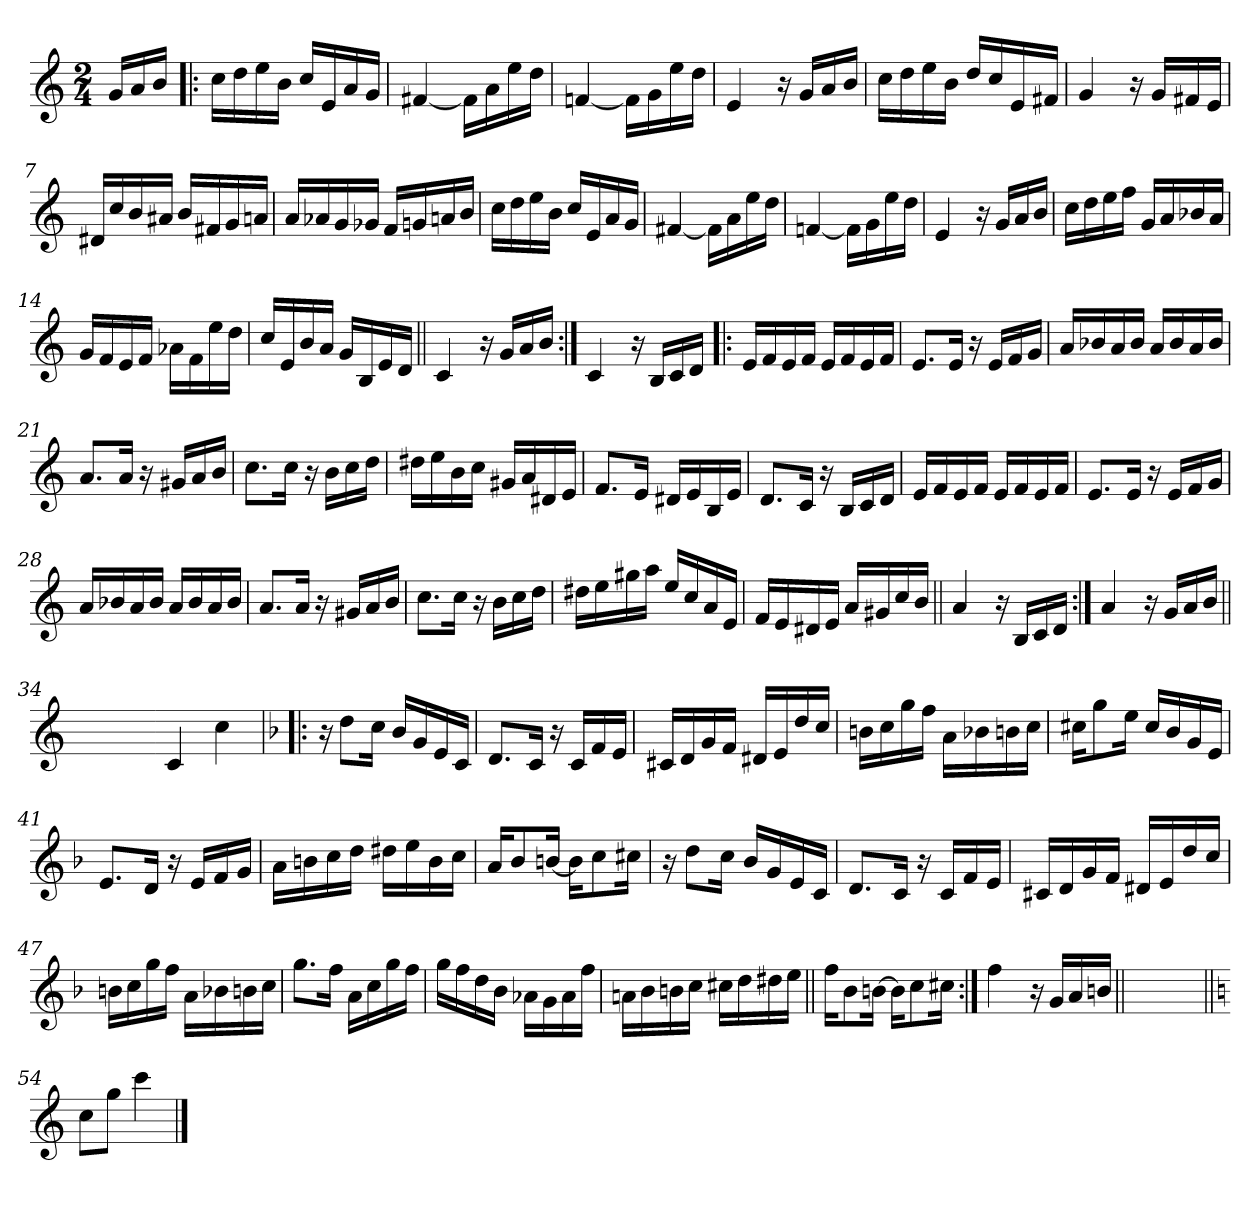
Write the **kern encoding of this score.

**kern
*part1
*staff1
*clefG2
*k[]
*C:
*M2/4
=
16g/LL
16a/
16b/JJ
=1!|:
16cc\LL
16dd\
16ee\
16b\JJ
16cc/LL
16e/
16a/
16g/JJ
=2
[4f#X/
16f#\LL]
16a\
16ee\
16dd\JJ
=3
[4fn/
16f\LL]
16g\
16ee\
16dd\JJ
!!LO:LB:g=z
=4
4e/
16r
16g/LL
16a/
16b/JJ
=5
16cc\LL
16dd\
16ee\
16b\JJ
16dd/LL
16cc/
16e/
16f#X/JJ
=6
4g/
16r
16g/LL
16f#X/
16e/JJ
=7
16d#X/LL
16cc/
16b/
16a#X/JJ
16b/LL
16f#X/
16g/
16an/JJ
!!LO:LB:g=z
=8
16a/LL
16a-X/
16g/
16g-X/JJ
16f/LL
16gn/
16an/
16b/JJ
=9
16cc\LL
16dd\
16ee\
16b\JJ
16cc/LL
16e/
16a/
16g/JJ
=10
[4f#X/
16f#\LL]
16a\
16ee\
16dd\JJ
=11
[4fn/
16f\LL]
16g\
16ee\
16dd\JJ
!!LO:LB:g=z
=12
4e/
16r
16g/LL
16a/
16b/JJ
=13
16cc\LL
16dd\
16ee\
16ff\JJ
16g/LL
16a/
16b-X/
16a/JJ
=14
16g/LL
16f/
16e/
16f/JJ
16a-X\LL
16f\
16ee\
16dd\JJ
=15
16cc/LL
16e/
16b/
16a/JJ
16g/LL
16B/
16e/
16d/JJ
!!LO:LB:g=z
=16||
4c/
16r
16g/LL
16a/
16b/JJ
=17:|!
4c/
16r
16B/LL
16c/
16d/JJ
=18!|:
16e/LL
16f/
16e/
16f/JJ
16e/LL
16f/
16e/
16f/JJ
=19
8.e/L
16e/Jk
16r
16e/LL
16f/
16g/JJ
!!LO:LB:g=z
=20
16a/LL
16b-X/
16a/
16b-/JJ
16a/LL
16b-/
16a/
16b-/JJ
=21
8.a/L
16a/Jk
16r
16g#X/LL
16a/
16b/JJ
=22
8.cc\L
16cc\Jk
16r
16b\LL
16cc\
16dd\JJ
=23
16dd#X\LL
16ee\
16b\
16cc\JJ
16g#X/LL
16a/
16d#X/
16e/JJ
!!LO:LB:g=z
=24
8.f/L
16e/Jk
16d#X/LL
16e/
16B/
16e/JJ
=25
8.d/L
16c/Jk
16r
16B/LL
16c/
16d/JJ
=26
16e/LL
16f/
16e/
16f/JJ
16e/LL
16f/
16e/
16f/JJ
=27
8.e/L
16e/Jk
16r
16e/LL
16f/
16g/JJ
!!LO:LB:g=z
=28
16a/LL
16b-X/
16a/
16b-/JJ
16a/LL
16b-/
16a/
16b-/JJ
=29
8.a/L
16a/Jk
16r
16g#X/LL
16a/
16b/JJ
=30
8.cc\L
16cc\Jk
16r
16b\LL
16cc\
16dd\JJ
=31
16dd#X\LL
16ee\
16gg#X\
16aa\JJ
16ee/LL
16cc/
16a/
16e/JJ
!!LO:LB:g=z
=32
16f/LL
16e/
16d#X/
16e/JJ
16a/LL
16g#X/
16cc/
16b/JJ
=33||
4a/
16r
16B/LL
16c/
16d/JJ
=34:|!
4a/
16r
16g/LL
16a/
16b/JJ
=34X1||
*stria0
2ryy
!!LO:PB:g=z
=35-
*stria5
4c/
4cc\
=36!|:
*k[b-]
*F:
16r
8dd\L
16cc\Jk
16b-/LL
16g/
16e/
16c/JJ
=37
8.d/L
16c/Jk
16r
16c/LL
16f/
16e/JJ
=38
16c#X/LL
16d/
16g/
16f/JJ
16d#X/LL
16e/
16dd/
16cc/JJ
!!LO:LB:g=z
=39
16bn\LL
16cc\
16gg\
16ff\JJ
16a\LL
16b-X\
16bn\
16cc\JJ
=40
16cc#X\KL
8gg\
16ee\Jk
16cc#/LL
16b-/
16g/
16e/JJ
=41
8.e/L
16d/Jk
16r
16e/LL
16f/
16g/JJ
=42
16a\LL
16bn\
16cc\
16dd\JJ
16dd#X\LL
16ee\
16b\
16cc\JJ
!!LO:LB:g=z
=43
16a/KL
8b-/
[16bn/Jk
16b\KL]
8cc\
16cc#X\Jk
=44
16r
8dd\L
16cc\Jk
16b-/LL
16g/
16e/
16c/JJ
=45
8.d/L
16c/Jk
16r
16c/LL
16f/
16e/JJ
=46
16c#X/LL
16d/
16g/
16f/JJ
16d#X/LL
16e/
16dd/
16cc/JJ
!!LO:LB:g=z
=47
16bn\LL
16cc\
16gg\
16ff\JJ
16a\LL
16b-X\
16bn\
16cc\JJ
=48
8.gg\L
16ff\Jk
16a\LL
16cc\
16gg\
16ff\JJ
=49
16gg\LL
16ff\
16dd\
16b-\JJ
16a-X\LL
16g\
16a-\
16ff\JJ
=50
16an\LL
16b-\
16bn\
16cc\JJ
16cc#X\LL
16dd\
16dd#X\
16ee\JJ
!!LO:LB:g=z
=51||
16ff\KL
8b-\
[16bn\Jk
16b\KL]
8cc\
16cc#X\Jk
=52:|!
4ff\
16r
16g/LL
16a/
16bn/JJ
=53||
*stria0
2ryy
=54||
*stria5
*k[]
*C:
8cc\L
8gg\J
4ccc\
==
*-
